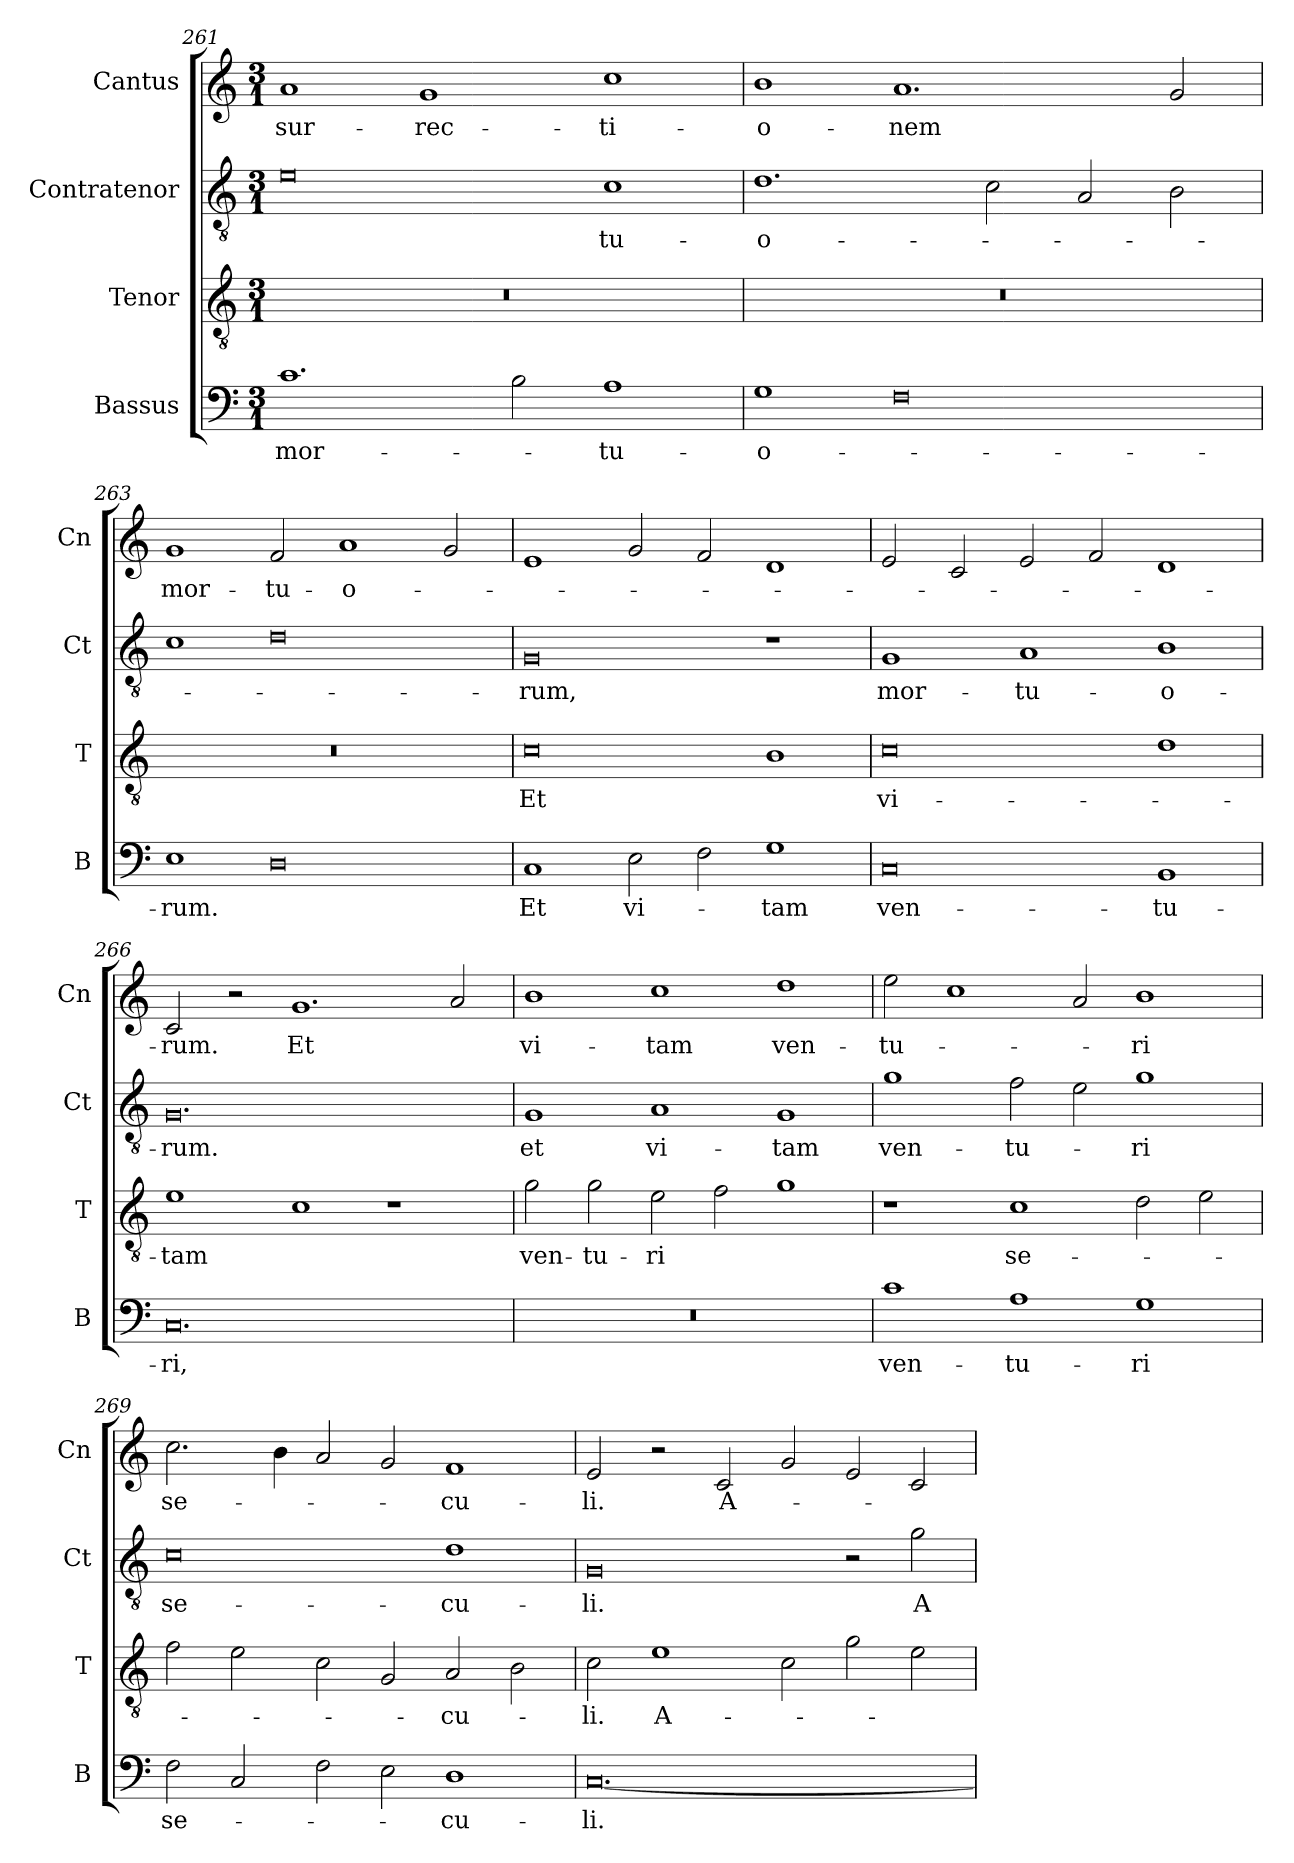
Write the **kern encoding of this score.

**kern	**text	**kern	**text	**kern	**text	**kern	**text
*part4	*part4	*part3	*part3	*part2	*part2	*part1	*part1
*staff4	*staff4	*staff3	*staff3	*staff2	*staff2	*staff1	*staff1
*I"Bassus	*	*I"Tenor	*	*I"Contratenor	*	*I"Cantus	*
*I'B	*	*I'T	*	*I'Ct	*	*I'Cn	*
*clefF4	*	*clefGv2	*	*clefGv2	*	*clefG2	*
*k[]	*	*k[]	*	*k[]	*	*k[]	*
*M3/1	*	*M3/1	*	*M3/1	*	*M3/1	*
=261	=261	=261	=261	=261	=261	=261	=261
1.c	mor-	0.r	.	0e	.	1a	-sur-
.	.	.	.	.	.	1g	-rec-
2B\	.	.	.	.	.	.	.
1A	-tu-	.	.	1c	-tu-	1cc	-ti-
=262	=262	=262	=262	=262	=262	=262	=262
1G	-o-	0.r	.	1.d	-o-	1b	-o-
0F	.	.	.	.	.	1.a	-nem
.	.	.	.	2c\	.	.	.
.	.	.	.	2A/	.	.	.
.	.	.	.	2B\	.	2g/	.
=263	=263	=263	=263	=263	=263	=263	=263
1E	-rum.	0.r	.	1c	.	1g	mor-
0D	.	.	.	0d	.	2f/	-tu-
.	.	.	.	.	.	1a	-o-
.	.	.	.	.	.	2g/	.
=264	=264	=264	=264	=264	=264	=264	=264
1C	Et	0c	Et	0G	-rum,	1e	.
2E\	vi-	.	.	.	.	2g/	.
2F\	.	.	.	.	.	2f/	.
1G	-tam	1B	.	1r	.	1d	.
=265	=265	=265	=265	=265	=265	=265	=265
0C	ven-	0c	vi-	1G	mor-	2e/	.
.	.	.	.	.	.	2c/	.
.	.	.	.	1A	-tu-	2e/	.
.	.	.	.	.	.	2f/	.
1BB	-tu-	1d	.	1B	-o-	1d	.
=266	=266	=266	=266	=266	=266	=266	=266
0.C	-ri,	1e	-tam	0.G	-rum.	2c/	-rum.
.	.	.	.	.	.	2r	.
.	.	1c	.	.	.	1.g	Et
.	.	1r	.	.	.	.	.
.	.	.	.	.	.	2a/	.
=267	=267	=267	=267	=267	=267	=267	=267
0.r	.	2g\	ven-	1G	et	1b	vi-
.	.	2g\	-tu-	.	.	.	.
.	.	2e\	-ri	1A	vi-	1cc	-tam
.	.	2f\	.	.	.	.	.
.	.	1g	.	1G	-tam	1dd	ven-
=268	=268	=268	=268	=268	=268	=268	=268
1c	ven-	1r	.	1g	ven-	2ee\	-tu-
.	.	.	.	.	.	1cc	.
1A	-tu-	1c	se-	2f\	-tu-	.	.
.	.	.	.	2e\	.	2a/	.
1G	-ri	2d\	.	1g	-ri	1b	-ri
.	.	2e\	.	.	.	.	.
=269	=269	=269	=269	=269	=269	=269	=269
2F\	se-	2f\	.	0c	se-	2.cc\	se-
2C/	.	2e\	.	.	.	.	.
.	.	.	.	.	.	4b\	.
2F\	.	2c\	.	.	.	2a/	.
2E\	.	2G/	.	.	.	2g/	.
1D	-cu-	2A/	-cu-	1d	-cu-	1f	-cu-
.	.	2B\	.	.	.	.	.
=270	=270	=270	=270	=270	=270	=270	=270
[0.C	-li.	2c\	-li.	0G	-li.	2e/	-li.
.	.	1e	A-	.	.	2r	.
.	.	.	.	.	.	2c/	A-
.	.	2c\	.	.	.	2g/	.
.	.	2g\	.	2r	.	2e/	.
.	.	2e\	.	2g\	A-	2c/	.
=	=	=	=	=	=	=	=
*-	*-	*-	*-	*-	*-	*-	*-
